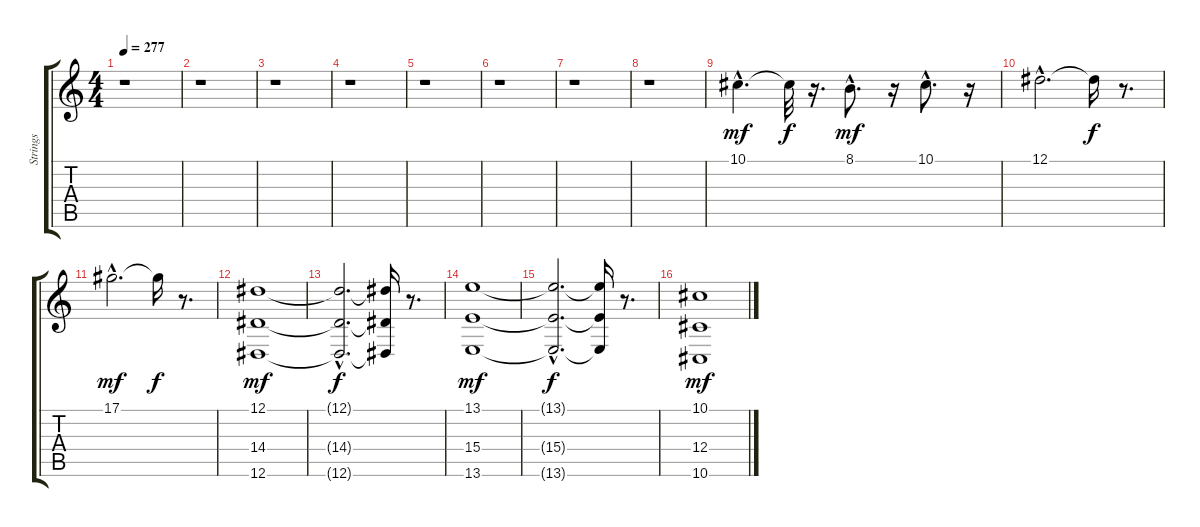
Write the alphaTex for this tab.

\track ("Strings" "Strings") {instrument tremolostrings}
\staff {score tabs}
\tuning (Eb4 Bb3 Gb3 Db3 Ab2 Eb2) {hide}
\ts (4 4)
\tempo 277
\clef g2
\ks c
r.1{dy f} |
r.1 |
r.1 |
r.1 |
r.1 |
r.1 |
r.1 |
r.1 |
10.1{hac}.4{d dy mf} 10.1{t}.32{dy f} r.16{d} 8.1{hac}.8{d dy mf} r.16 10.1{hac}.8{d} r.16 |
12.1{hac}.2{d} 12.1{t}.16{dy f} r.8{d} |
17.1{hac}.2{d dy mf} 17.1{t}.16{dy f} r.8{d} |
(12.1 14.4 12.6).1{dy mf} |
(12.1{hac t} 14.4{hac t} 12.6{hac t}).2{d dy f} (12.1{t} 14.4{t} 12.6{t}).16 r.8{d} |
(13.1 15.4 13.6).1{dy mf} |
(13.1{hac t} 15.4{hac t} 13.6{hac t}).2{d dy f} (13.1{t} 15.4{t} 13.6{t}).16 r.8{d} |
(10.1 12.4 10.6).1{dy mf}
